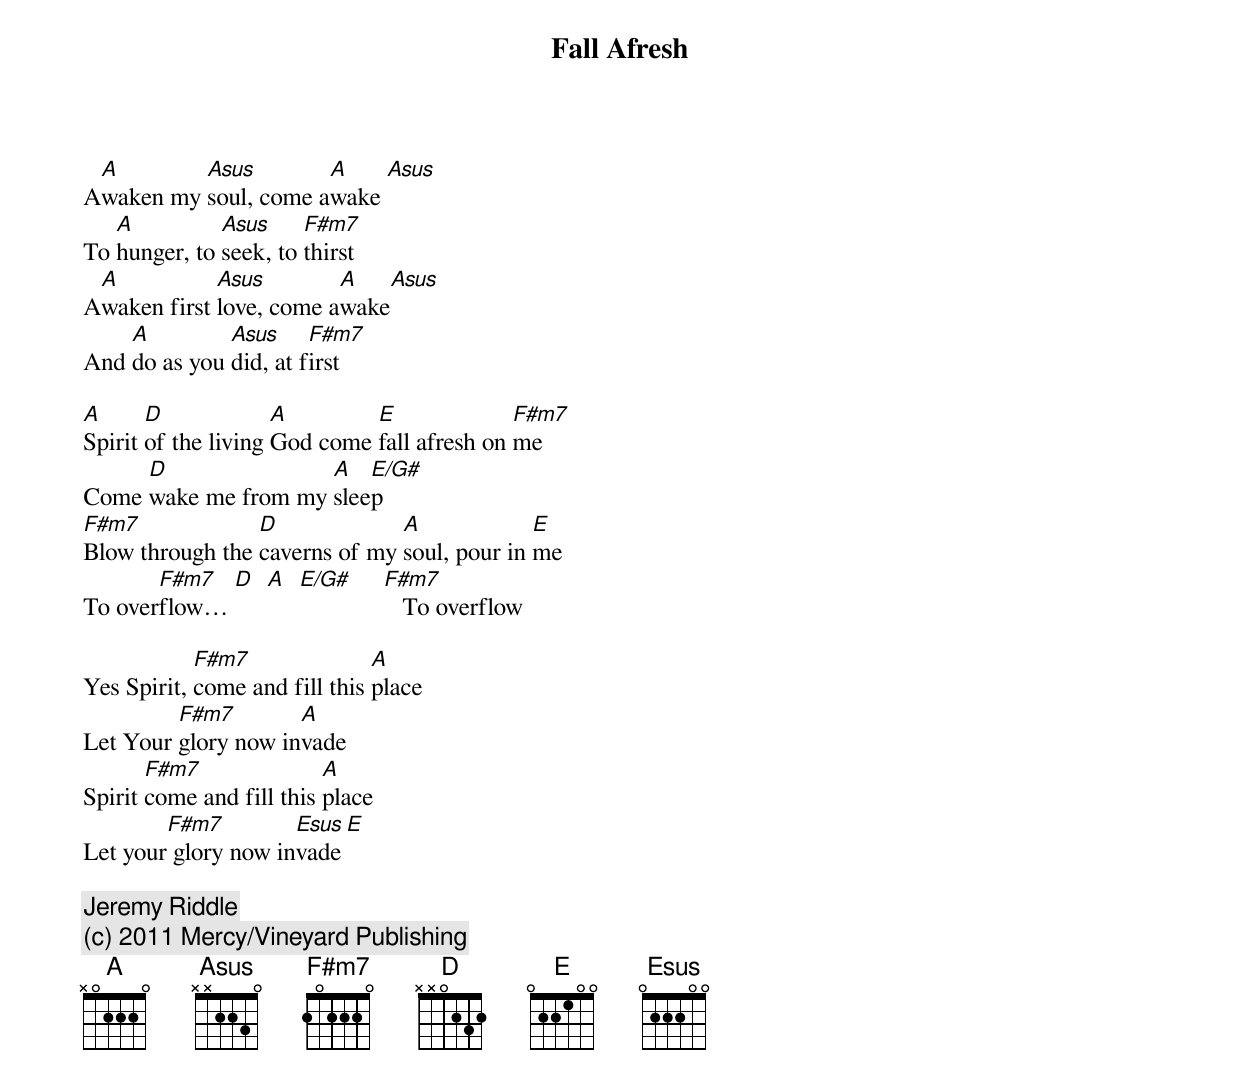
{title: Fall Afresh}
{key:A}
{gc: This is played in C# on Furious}
A[A]waken my [Asus]soul, come a[A]wake [Asus]
To [A]hunger, to [Asus]seek, to [F#m7]thirst
A[A]waken first [Asus]love, come a[A]wake[Asus]
And [A]do as you [Asus]did, at f[F#m7]irst

[A]Spirit [D]of the living [A]God come [E]fall afresh on [F#m7]me
Come [D]wake me from my [A]slee[E/G#]p
[F#m7]Blow through the [D]caverns of my [A]soul, pour in [E]me
To over[F#m7]flow… [D]  [A]  [E/G#]     [F#m7]   To overflow

Yes Spirit, [F#m7]come and fill this [A]place
Let Your [F#m7]glory now in[A]vade
Spirit [F#m7]come and fill this [A]place
Let your[F#m7] glory now in[Esus]vade[E]

{c: Jeremy Riddle}
{c:(c) 2011 Mercy/Vineyard Publishing}
